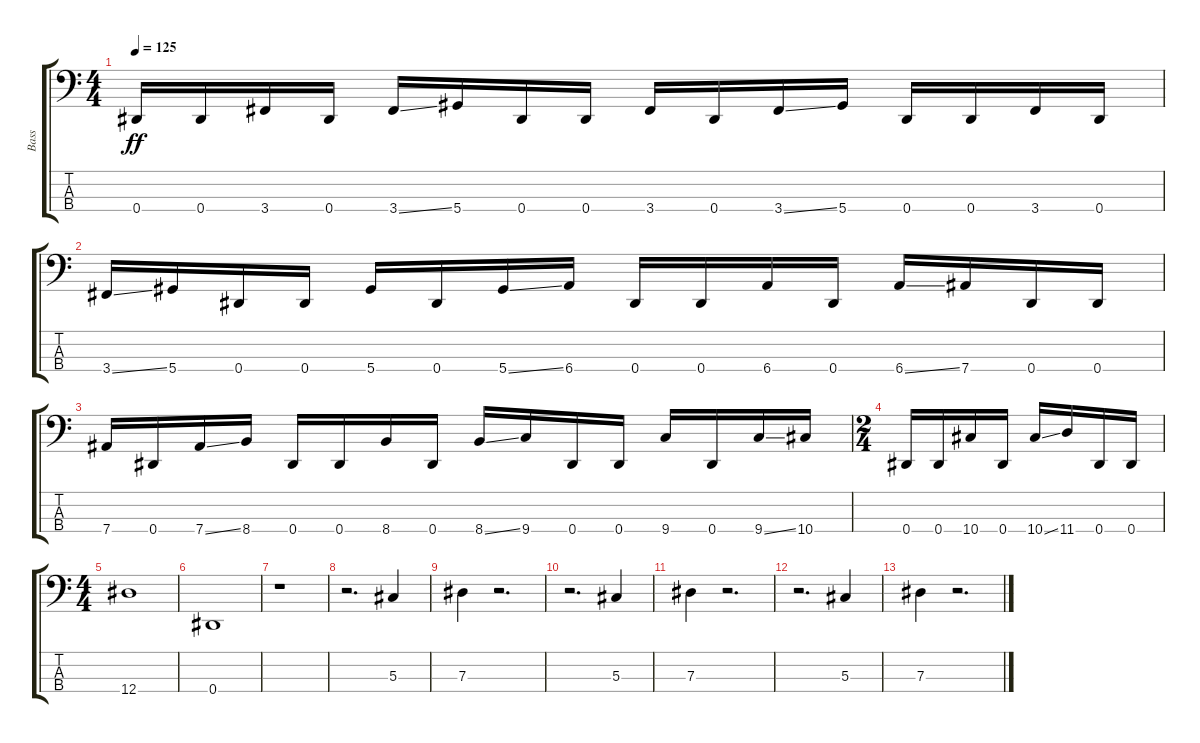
\track ("Bass" "Bass") {instrument electricbassfinger}
\staff {score tabs}
\tuning (Gb2 Db2 Ab1 Eb1) {hide}
\ts (4 4)
\tempo 125
\clef f4
\ks c
0.4.16{dy ff} 0.4.16 3.4.16 0.4.16 3.4{ss}.16 5.4.16 0.4.16 0.4.16 3.4.16 0.4.16 3.4{ss}.16 5.4.16 0.4.16 0.4.16 3.4.16 0.4.16 |
3.4{ss}.16 5.4.16 0.4.16 0.4.16 5.4.16 0.4.16 5.4{ss}.16 6.4.16 0.4.16 0.4.16 6.4.16 0.4.16 6.4{ss}.16 7.4.16 0.4.16 0.4.16 |
7.4.16 0.4.16 7.4{ss}.16 8.4.16 0.4.16 0.4.16 8.4.16 0.4.16 8.4{ss}.16 9.4.16 0.4.16 0.4.16 9.4.16 0.4.16 9.4{ss}.16 10.4.16 |
\ts (2 4)
0.4.16 0.4.16 10.4.16 0.4.16 10.4{ss}.16 11.4.16 0.4.16 0.4.16 |
\ts (4 4)
12.4.1 |
0.4.1 |
r.1 |
r.2{d} 5.3.4 |
7.3.4 r.2{d} |
r.2{d} 5.3.4 |
7.3.4 r.2{d} |
r.2{d} 5.3.4 |
7.3.4 r.2{d}
